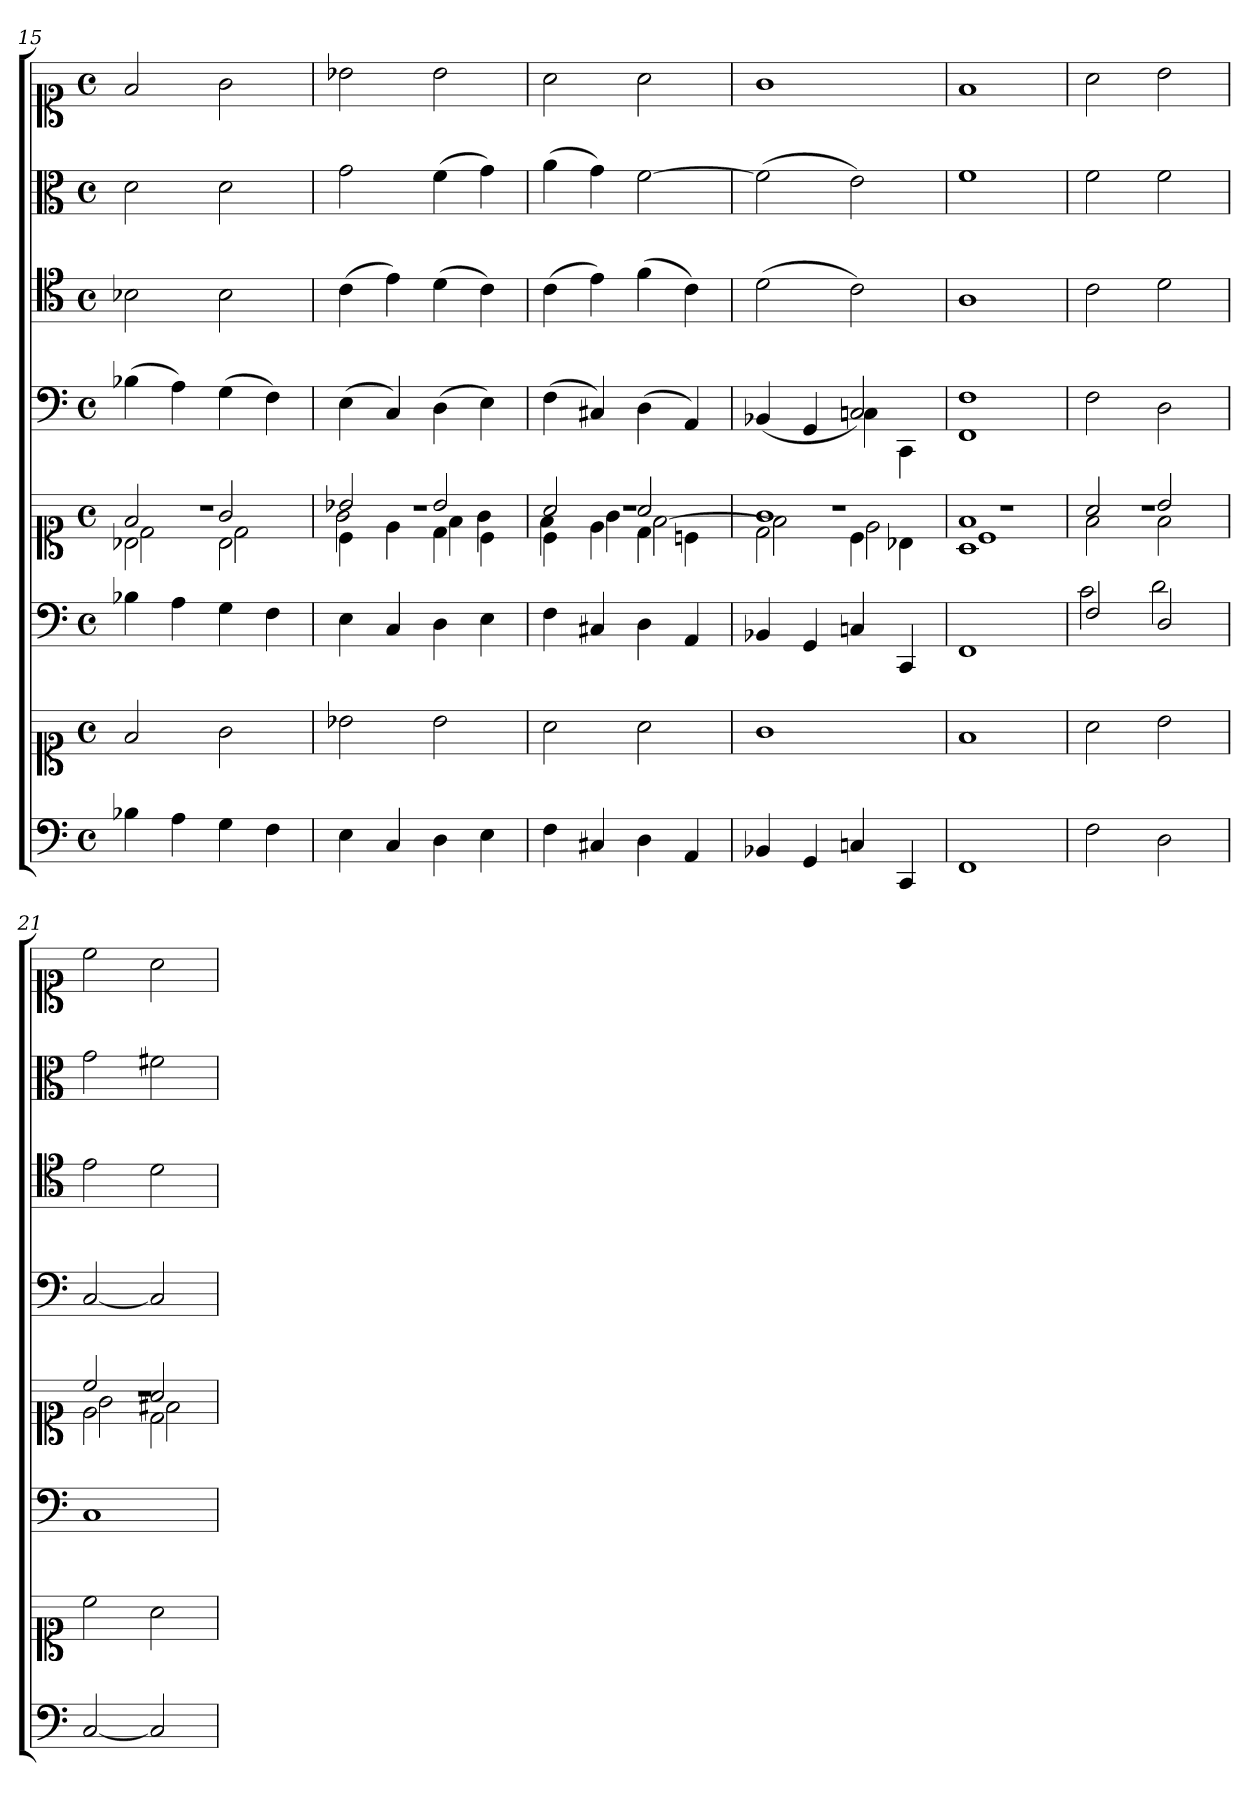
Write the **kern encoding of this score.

**kern	**kern	**kern	**kern	**kern	**kern	**kern	**kern
*part6	*part6	*part5	*part5	*part4	*part3	*part2	*part1
*staff8	*staff7	*staff6	*staff5	*staff4	*staff3	*staff2	*staff1
*clefF4	*clefC1	*clefF4	*clefC1	*clefF4	*clefC4	*clefC3	*clefC1
*k[]	*k[]	*k[]	*k[]	*k[]	*k[]	*k[]	*k[]
*M4/4	*M4/4	*M4/4	*M4/4	*M4/4	*M4/4	*M4/4	*M4/4
*met(c)	*met(c)	*met(c)	*met(c)	*met(c)	*met(c)	*met(c)	*met(c)
=15	=15	=15	=15	=15	=15	=15	=15
*	*	*	*^	*	*	*	*
*	*	*	*	*^	*	*	*	*
*	*	*	*	*	*^	*	*	*	*
4B-X	2f	4B-X	2f	2B-X	2d\	1r	(4B-X	2B-X	2d	2f
4A	.	4A	.	.	.	.	4A)	.	.	.
4G	2g	4G	2g	2B-	2d\	.	(4G	2B-	2d	2g
4F	.	4F	.	.	.	.	4F)	.	.	.
=16	=16	=16	=16	=16	=16	=16	=16	=16	=16	=16
4E	2b-X	4E	2b-X	4c	2g\	1r	(4E	(4c	2g	2b-X
4C	.	4C	.	4e	.	.	4C)	4e)	.	.
4D	2b-	4D	2b-	4d	4f\	.	(4D	(4d	(4f	2b-
4E	.	4E	.	4c	4g\	.	4E)	4c)	4g)	.
=17	=17	=17	=17	=17	=17	=17	=17	=17	=17	=17
4F	2a	4F	2a	4c	4f\	1r	(4F	(4c	(4a	2a
4C#X	.	4C#X	.	4e	4g\	.	4C#X)	4e)	4g)	.
4D	2a	4D	2a	4d	[2f\	.	(4D	(4f	[2f	2a
4AA	.	4AA	.	4cn	.	.	4AA)	4c)	.	.
=18	=18	=18	=18	=18	=18	=18	=18	=18	=18	=18
*	*	*	*	*	*	*	*^	*	*	*
4BB-X	1g	4BB-X	1g	2d	2f\]	1r	(4BB-X	2ryy	(2d	(2f]	1g
4GG	.	4GG	.	.	.	.	4GG	.	.	.	.
4Cn	.	4Cn	.	4c	2e\	.	2Cn)	4Cn	2c)	2e)	.
4CC	.	4CC	.	4B-X	.	.	.	4CC	.	.	.
=19	=19	=19	=19	=19	=19	=19	=19	=19	=19	=19	=19
1FF	1f	1FF	1f	1A	1c\	1r	1F	1FF	1A	1f	1f
*	*	*	*	*	*v	*v	*	*	*	*	*
*	*	*	*	*	*	*v	*v	*	*	*
=20	=20	=20	=20	=20	=20	=20	=20	=20	=20
*	*	*^	*	*	*	*	*	*	*
2F	2a	2F	2c	2a	2f	1r	2F	2c	2f	2a
2D	2b	2D	2d	2b	2f	.	2D	2d	2f	2b
*	*	*v	*v	*	*	*	*	*	*	*
=21	=21	=21	=21	=21	=21	=21	=21	=21	=21
*	*	*	*	*	*^	*	*	*	*
[2C	2cc	1C	2cc	2e	2g\	1r	[2C	2e	2g	2cc
2C]	2a	.	2a	2d	2f#X\	.	2C]	2d	2f#X	2a
*	*	*	*v	*v	*v	*v	*	*	*	*
=	=	=	=	=	=	=	=
*-	*-	*-	*-	*-	*-	*-	*-
